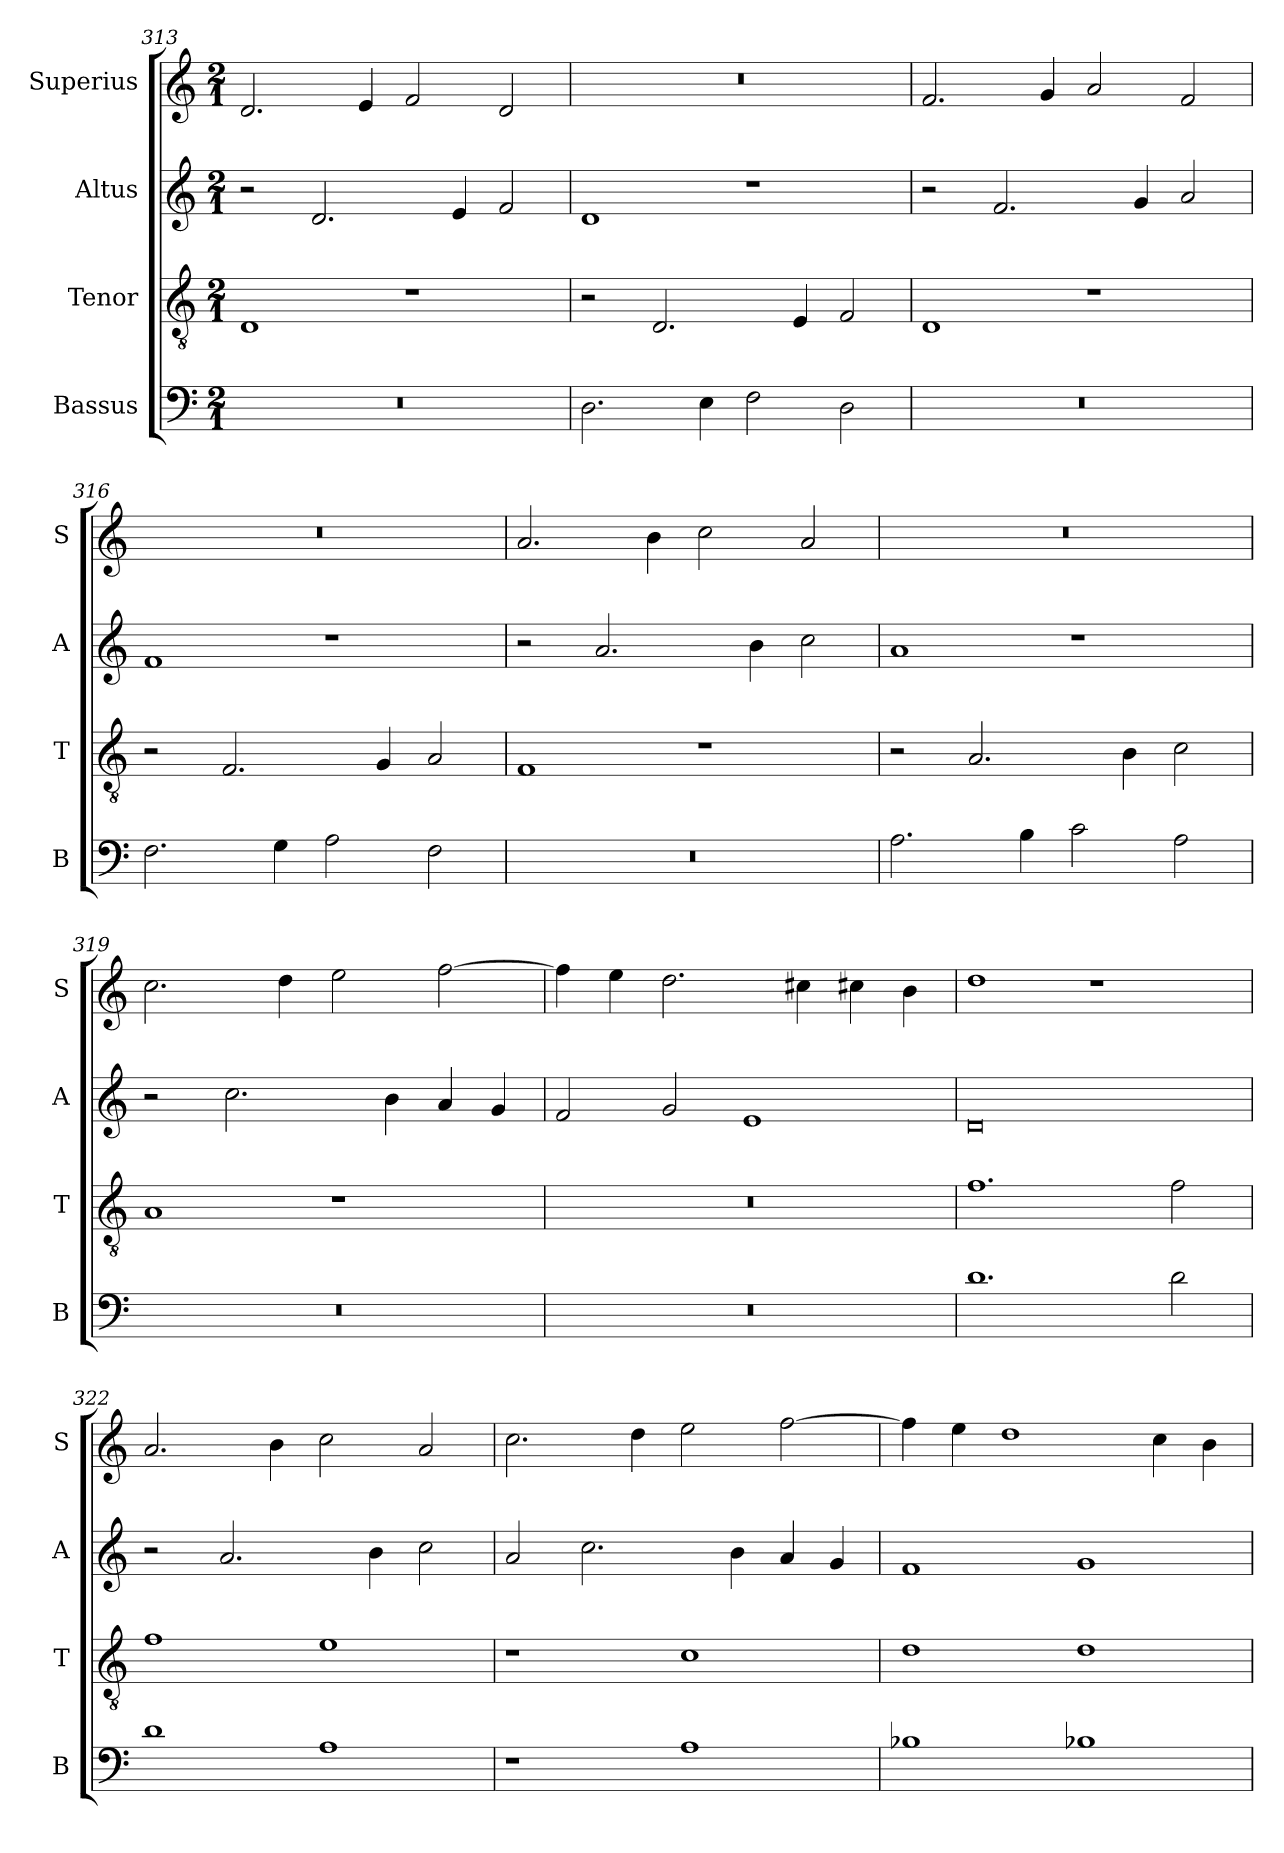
**kern	**kern	**kern	**kern
*part4	*part3	*part2	*part1
*staff4	*staff3	*staff2	*staff1
*I"Bassus	*I"Tenor	*I"Altus	*I"Superius
*I'B	*I'T	*I'A	*I'S
*clefF4	*clefGv2	*clefG2	*clefG2
*k[]	*k[]	*k[]	*k[]
*M2/1	*M2/1	*M2/1	*M2/1
=313	=313	=313	=313
0r	1D	2r	2.d/
.	.	2.d/	.
.	.	.	4e/
.	1r	.	2f/
.	.	4e/	.
.	.	2f/	2d/
=314	=314	=314	=314
2.D\	2r	1d	0r
.	2.D/	.	.
4E\	.	.	.
2F\	.	1r	.
.	4E/	.	.
2D\	2F/	.	.
=315	=315	=315	=315
0r	1D	2r	2.f/
.	.	2.f/	.
.	.	.	4g/
.	1r	.	2a/
.	.	4g/	.
.	.	2a/	2f/
=316	=316	=316	=316
2.F\	2r	1f	0r
.	2.F/	.	.
4G\	.	.	.
2A\	.	1r	.
.	4G/	.	.
2F\	2A/	.	.
=317	=317	=317	=317
0r	1F	2r	2.a/
.	.	2.a/	.
.	.	.	4b\
.	1r	.	2cc\
.	.	4b\	.
.	.	2cc\	2a/
=318	=318	=318	=318
2.A\	2r	1a	0r
.	2.A/	.	.
4B\	.	.	.
2c\	.	1r	.
.	4B\	.	.
2A\	2c\	.	.
=319	=319	=319	=319
0r	1A	2r	2.cc\
.	.	2.cc\	.
.	.	.	4dd\
.	1r	.	2ee\
.	.	4b\	.
.	.	4a/	[2ff\
.	.	4g/	.
=320	=320	=320	=320
0r	0r	2f/	4ff\]
.	.	.	4ee\
.	.	2g/	2.dd\
.	.	1e	.
.	.	.	4cc#X\
.	.	.	4cc#X\
.	.	.	4b\
=321	=321	=321	=321
1.d	1.f	0d	1dd
.	.	.	1r
2d\	2f\	.	.
=322	=322	=322	=322
1d	1f	2r	2.a/
.	.	2.a/	.
.	.	.	4b\
1A	1e	.	2cc\
.	.	4b\	.
.	.	2cc\	2a/
=323	=323	=323	=323
1r	1r	2a/	2.cc\
.	.	2.cc\	.
.	.	.	4dd\
1A	1c	.	2ee\
.	.	4b\	.
.	.	4a/	[2ff\
.	.	4g/	.
=324	=324	=324	=324
1B-X	1d	1f	4ff\]
.	.	.	4ee\
.	.	.	1dd
1B-X	1d	1g	.
.	.	.	4cc\
.	.	.	4b\
=	=	=	=
*-	*-	*-	*-
